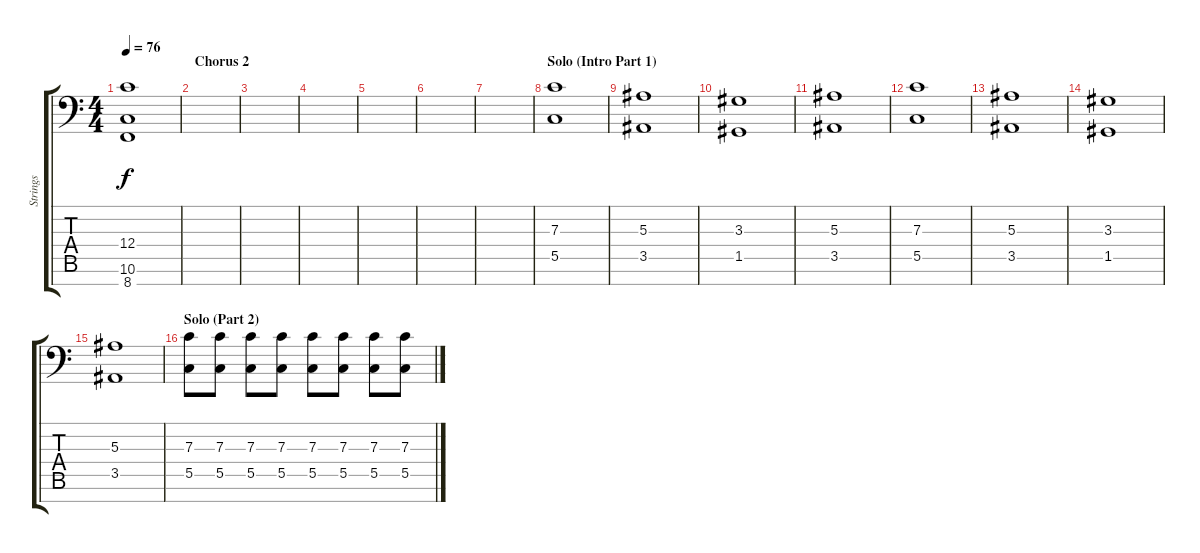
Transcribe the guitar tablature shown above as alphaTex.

\track ("Strings" "Strings") {instrument stringensemble1}
\staff {score tabs}
\tuning (D4 A3 F3 C3 G2 D2 A1) {hide}
\ts (4 4)
\tempo 76
\clef f4
\ks c
(12.4 10.6 8.7).1{dy f} |
\section ("" "Chorus 2")
|
|
|
|
|
|
\section ("" "Solo (Intro Part 1)")
(7.3 5.5).1 |
(5.3 3.5).1 |
(3.3 1.5).1 |
(5.3 3.5).1 |
(7.3 5.5).1 |
(5.3 3.5).1 |
(3.3 1.5).1 |
(5.3 3.5).1 |
\section ("" "Solo (Part 2)")
(7.3 5.5).8 (7.3 5.5).8 (7.3 5.5).8 (7.3 5.5).8 (7.3 5.5).8 (7.3 5.5).8 (7.3 5.5).8 (7.3 5.5).8
